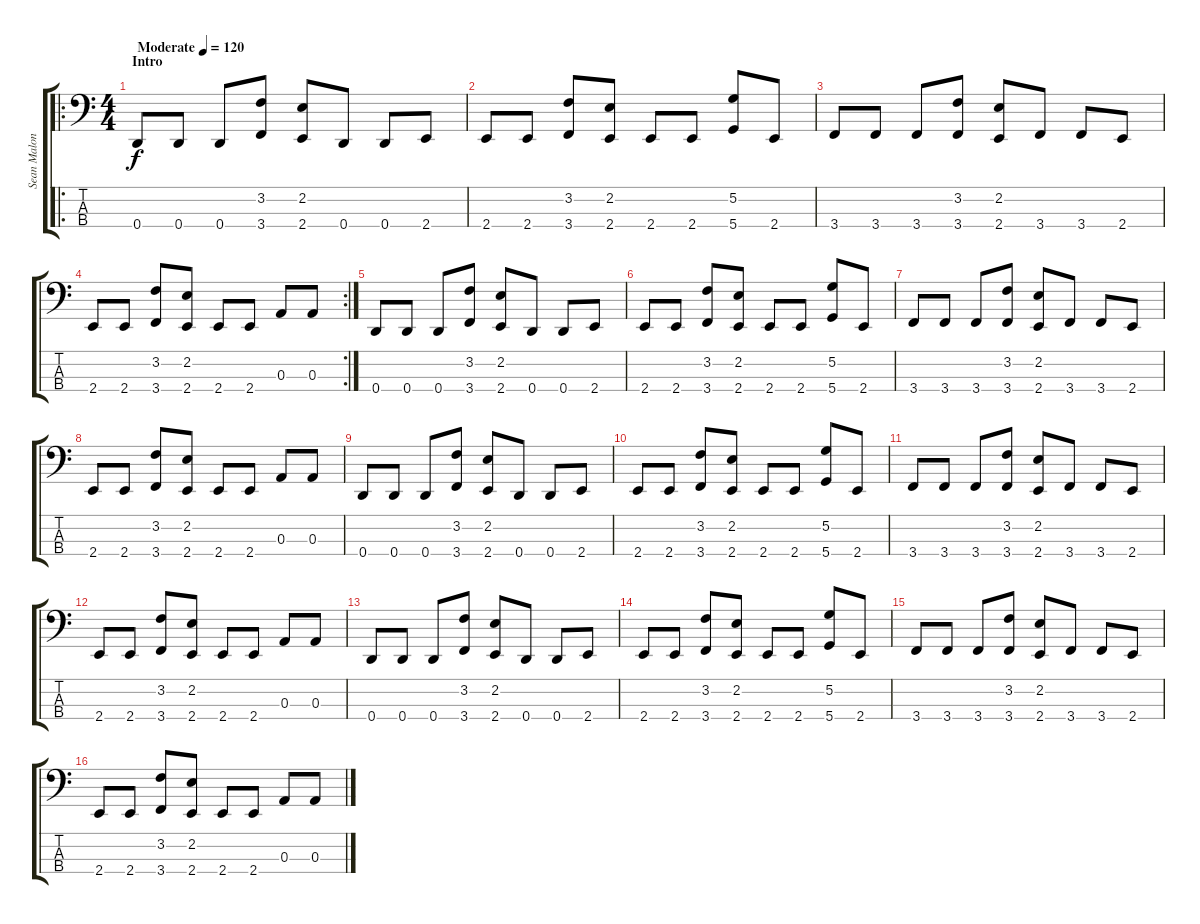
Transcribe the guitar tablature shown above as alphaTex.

\track ("Sean Malone (synth bass)" "Sean Malon") {instrument synthbass2}
\staff {score tabs}
\tuning (G2 D2 A1 D1) {hide}
\ro
\ts (4 4)
\section ("" "Intro")
\tempo (120 "Moderate")
\tempo 219
\tempo (120 "Moderate")
\clef f4
\ks c
0.4.8{dy f instrument synthbass2} 0.4.8 0.4.8 (3.2 3.4).8 (2.2 2.4).8 0.4.8 0.4.8 2.4.8 |
2.4.8 2.4.8 (3.2 3.4).8 (2.2 2.4).8 2.4.8 2.4.8 (5.2 5.4).8 2.4.8 |
3.4.8 3.4.8 3.4.8 (3.2 3.4).8 (2.2 2.4).8 3.4.8 3.4.8 2.4.8 |
\rc 2
2.4.8 2.4.8 (3.2 3.4).8 (2.2 2.4).8 2.4.8 2.4.8 0.3.8 0.3.8 |
0.4.8 0.4.8 0.4.8 (3.2 3.4).8 (2.2 2.4).8 0.4.8 0.4.8 2.4.8 |
2.4.8 2.4.8 (3.2 3.4).8 (2.2 2.4).8 2.4.8 2.4.8 (5.2 5.4).8 2.4.8 |
3.4.8 3.4.8 3.4.8 (3.2 3.4).8 (2.2 2.4).8 3.4.8 3.4.8 2.4.8 |
2.4.8 2.4.8 (3.2 3.4).8 (2.2 2.4).8 2.4.8 2.4.8 0.3.8 0.3.8 |
0.4.8 0.4.8 0.4.8 (3.2 3.4).8 (2.2 2.4).8 0.4.8 0.4.8 2.4.8 |
2.4.8 2.4.8 (3.2 3.4).8 (2.2 2.4).8 2.4.8 2.4.8 (5.2 5.4).8 2.4.8 |
3.4.8 3.4.8 3.4.8 (3.2 3.4).8 (2.2 2.4).8 3.4.8 3.4.8 2.4.8 |
2.4.8 2.4.8 (3.2 3.4).8 (2.2 2.4).8 2.4.8 2.4.8 0.3.8 0.3.8 |
0.4.8 0.4.8 0.4.8 (3.2 3.4).8 (2.2 2.4).8 0.4.8 0.4.8 2.4.8 |
2.4.8 2.4.8 (3.2 3.4).8 (2.2 2.4).8 2.4.8 2.4.8 (5.2 5.4).8 2.4.8 |
3.4.8 3.4.8 3.4.8 (3.2 3.4).8 (2.2 2.4).8 3.4.8 3.4.8 2.4.8 |
2.4.8 2.4.8 (3.2 3.4).8 (2.2 2.4).8 2.4.8 2.4.8 0.3.8 0.3.8
